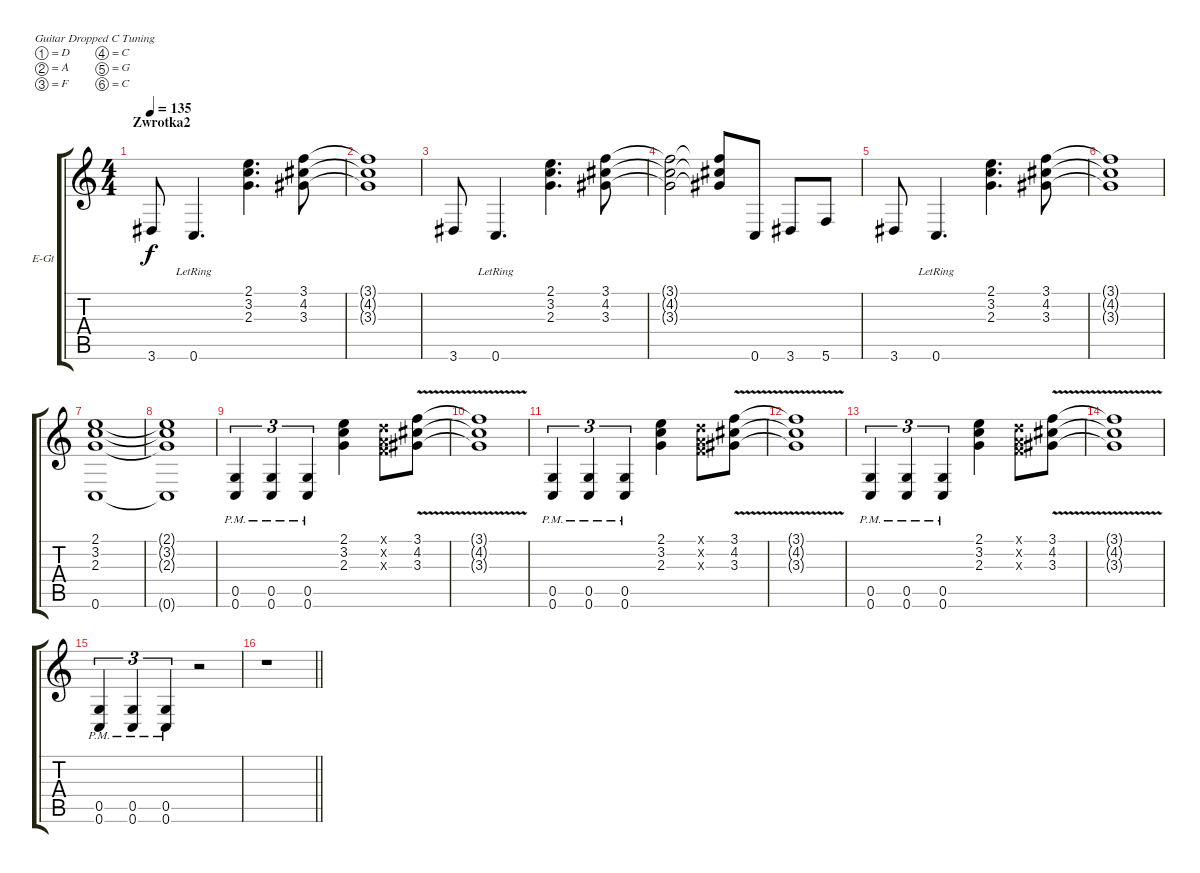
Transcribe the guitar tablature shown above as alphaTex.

\bracketExtendMode groupsimilarinstruments
\firstSystemTrackNameOrientation horizontal
\otherSystemsTrackNameOrientation horizontal
\track ("Gitara2" "E-Gt") {instrument distortionguitar}
\staff {score tabs}
\tuning (D4 A3 F3 C3 G2 C2)
\ts (4 4)
\section ("" "Zwrotka2")
\tempo 135
\clef g2
\ks c
3.6.8{dy f} 0.6{lr}.4{d} (2.1 3.2 2.3).4{d} (3.1 4.2 3.3).8 |
(3.1{t} 4.2{t} 3.3{t}).1 |
3.6.8 0.6{lr}.4{d} (2.1 3.2 2.3).4{d} (3.1 4.2 3.3).8 |
(3.1{t} 4.2{t} 3.3{t}).2 (3.1{t} 4.2{t} 3.3{t}).8 0.6.8 3.6.8 5.6.8 |
3.6.8 0.6{lr}.4{d} (2.1 3.2 2.3).4{d} (3.1 4.2 3.3).8 |
(3.1{t} 4.2{t} 3.3{t}).1 |
(2.1 3.2 2.3 0.6).1 |
(2.1{t} 3.2{t} 2.3{t} 0.6{t}).1 |
(0.5{pm} 0.6{pm}).4{tu (3 2)} (0.5{pm} 0.6{pm}).4{tu (3 2)} (0.5{pm} 0.6{pm}).4{tu (3 2)} (2.1 3.2 2.3).4 (0.1{x} 0.2{x} 0.3{x}).8 (3.1{v} 4.2 3.3).8 |
(3.1{v t} 4.2{t} 3.3{t}).1 |
(0.5{pm} 0.6{pm}).4{tu (3 2)} (0.5{pm} 0.6{pm}).4{tu (3 2)} (0.5{pm} 0.6{pm}).4{tu (3 2)} (2.1 3.2 2.3).4 (0.1{x} 0.2{x} 0.3{x}).8 (3.1{v} 4.2 3.3).8 |
(3.1{v t} 4.2{t} 3.3{t}).1 |
(0.5{pm} 0.6{pm}).4{tu (3 2)} (0.5{pm} 0.6{pm}).4{tu (3 2)} (0.5{pm} 0.6{pm}).4{tu (3 2)} (2.1 3.2 2.3).4 (0.1{x} 0.2{x} 0.3{x}).8 (3.1{v} 4.2 3.3).8 |
(3.1{v t} 4.2{t} 3.3{t}).1 |
(0.5{pm} 0.6{pm}).4{tu (3 2)} (0.5{pm} 0.6{pm}).4{tu (3 2)} (0.5{pm} 0.6{pm}).4{tu (3 2)} r.2 |
\barLineRight lightlight
r.1
